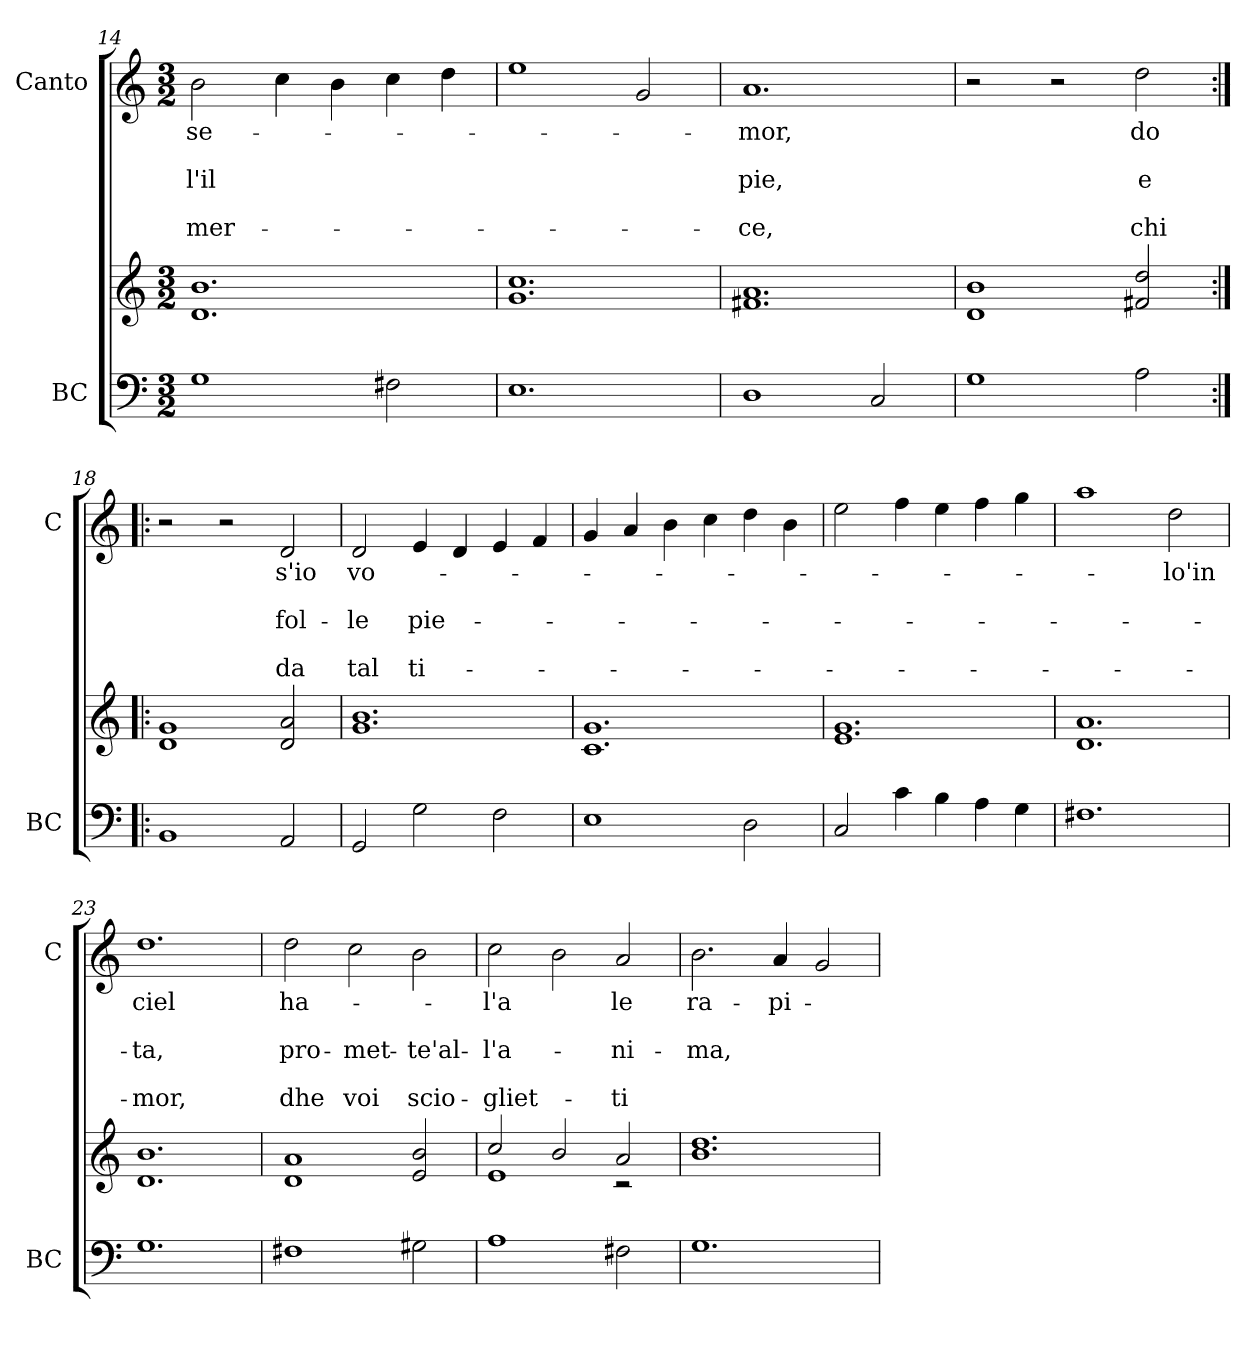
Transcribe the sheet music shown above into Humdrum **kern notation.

**kern	**kern	**kern	**text	**text	**text	**text	**text
*part2	*part2	*part1	*part1	*part1	*part1	*part1	*part1
*staff3	*staff2	*staff1	*staff1	*staff1	*staff1	*staff1	*staff1
*I"BC	*	*I"Canto	*	*	*	*	*
*I'BC	*	*I'C	*	*	*	*	*
*clefF4	*clefG2	*clefG2	*	*	*	*	*
*k[]	*k[]	*k[]	*	*	*	*	*
*C:	*C:	*C:	*	*	*	*	*
*M3/2	*M3/2	*M3/2	*	*	*	*	*
=14	=14	=14	=14	=14	=14	=14	=14
!	!	!	!LO:LY:b	!	!LO:LY:b	!	!LO:LY:b
1G	1.d 1.b	2b\	se-	.	-l'il	.	mer-
.	.	4cc\	.	.	.	.	.
.	.	4b\	.	.	.	.	.
2F#X\	.	4cc\	.	.	.	.	.
.	.	4dd\	.	.	.	.	.
=15	=15	=15	=15	=15	=15	=15	=15
1.E	1.g 1.cc	1ee	.	.	.	.	.
.	.	2g/	.	.	.	.	.
=16	=16	=16	=16	=16	=16	=16	=16
!	!	!	!LO:LY:b	!	!LO:LY:b	!	!LO:LY:b
1D	1.f#X 1.a	1.a	-mor,	.	pie,	.	-ce,
2C/	.	.	.	.	.	.	.
=17	=17	=17	=17	=17	=17	=17	=17
1G	1d 1b	2r	.	.	.	.	.
.	.	2r	.	.	.	.	.
!	!	!	!LO:LY:b	!	!LO:LY:b	!	!LO:LY:b
2A\	2f#X/ 2dd/	2dd\	do	.	e	.	chi
=18:|!|:	=18:|!|:	=18:|!|:	=18:|!|:	=18:|!|:	=18:|!|:	=18:|!|:	=18:|!|:
1BB	1d 1g	2r	.	.	.	.	.
.	.	2r	.	.	.	.	.
!	!	!	!LO:LY:b	!	!LO:LY:b	!	!LO:LY:b
2AA/	2d/ 2a/	2d/	s'io	.	fol-	.	da
=19	=19	=19	=19	=19	=19	=19	=19
!	!	!	!LO:LY:b	!	!LO:LY:b	!	!LO:LY:b
2GG/	1.g 1.b	2d/	vo-	.	-le	.	tal
!	!	!	!	!	!LO:LY:b	!	!LO:LY:b
2G\	.	4e/	.	.	pie-	.	ti-
.	.	4d/	.	.	.	.	.
2F\	.	4e/	.	.	.	.	.
.	.	4f/	.	.	.	.	.
!!LO:LB:g=z
=20	=20	=20	=20	=20	=20	=20	=20
1E	1.c 1.g	4g/	.	.	.	.	.
.	.	4a/	.	.	.	.	.
.	.	4b\	.	.	.	.	.
.	.	4cc\	.	.	.	.	.
2D\	.	4dd\	.	.	.	.	.
.	.	4b\	.	.	.	.	.
=21	=21	=21	=21	=21	=21	=21	=21
2C/	1.e 1.g	2ee\	.	.	.	.	.
4c\	.	4ff\	.	.	.	.	.
4B\	.	4ee\	.	.	.	.	.
4A\	.	4ff\	.	.	.	.	.
4G\	.	4gg\	.	.	.	.	.
=22	=22	=22	=22	=22	=22	=22	=22
1.F#X	1.d 1.a	1aa	.	.	.	.	.
!	!	!	!LO:LY:b	!	!	!	!
.	.	2dd\	-lo'in	.	.	.	.
=23	=23	=23	=23	=23	=23	=23	=23
!	!	!	!LO:LY:b	!	!LO:LY:b	!	!LO:LY:b
1.G	1.d 1.b	1.dd	ciel	.	-ta,	.	-mor,
=24	=24	=24	=24	=24	=24	=24	=24
!	!	!	!LO:LY:b	!	!LO:LY:b	!	!LO:LY:b
1F#X	1d 1a	2dd\	ha-	.	pro-	.	dhe
!	!	!	!	!	!LO:LY:b	!	!LO:LY:b
.	.	2cc\	.	.	-met-	.	voi
!	!	!	!	!	!LO:LY:b	!	!LO:LY:b
2G#X\	2e/ 2b/	2b\	.	.	-te'al-	.	scio-
=25	=25	=25	=25	=25	=25	=25	=25
*	*^	*	*	*	*	*	*
!	!	!	!	!LO:LY:b	!	!LO:LY:b	!	!LO:LY:b
1A	2cc/	1e	2cc\	-l'a	.	-l'a-	.	-gliet-
.	2b/	.	2b\	.	.	.	.	.
!	!	!	!	!LO:LY:b	!	!LO:LY:b	!	!LO:LY:b
2F#X\	2a/	2rc	2a/	le	.	-ni-	.	-ti
!!LO:LB:g=z
=26	=26	=26	=26	=26	=26	=26	=26	=26
!	!	!	!	!LO:LY:b	!	!LO:LY:b	!	!
*	*v	*v	*	*	*	*	*	*
1.G	1.b 1.dd	2.b\	ra-	.	-ma,	.	.
!	!	!	!LO:LY:b	!	!	!	!
.	.	4a/	-pi-	.	.	.	.
.	.	2g/	.	.	.	.	.
=	=	=	=	=	=	=	=
*-	*-	*-	*-	*-	*-	*-	*-
